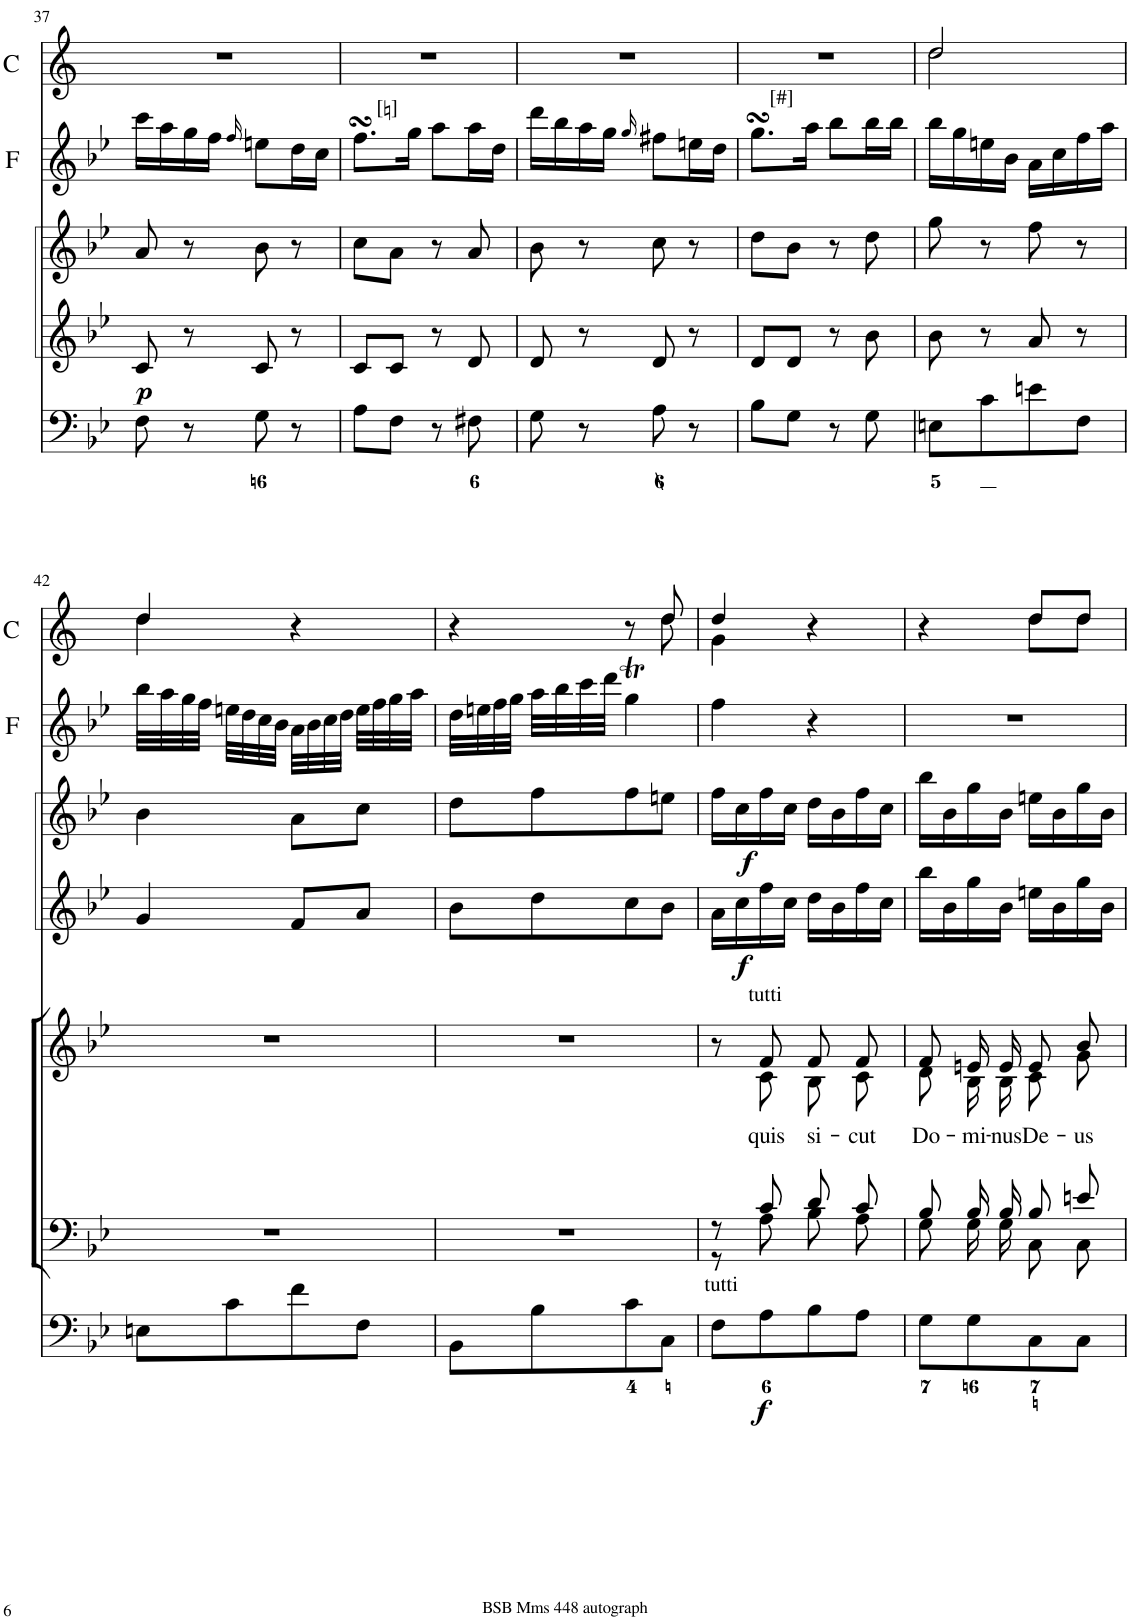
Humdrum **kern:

**kern	**dynam	**kern	**kern	**text	**kern	**dynam	**kern	**dynam	**kern	**kern
*part7	*part7	*part6	*part5	*part5	*part4	*part4	*part3	*part3	*part2	*part1
*staff7	*staff7	*staff6	*staff5	*staff5	*staff4	*staff4	*staff3	*staff3	*staff2	*staff1
*I"Organ	*	*I"Voice	*I"Voice	*	*I"Violin	*	*I"Violin	*	*I"Flauto vel Oboe	*I"Corni Bassi in B[b]
*	*	*	*	*	*I'Vln	*	*I'Vln	*	*I'F	*I'C
!!LO:PB:g=z
*clefF4	*	*clefF4	*clefG2	*	*clefG2	*	*clefG2	*	*clefG2	*clefG2
*	*	*	*	*	*	*	*	*	*	*Trd1c2
*k[b-e-]	*	*k[b-e-]	*k[b-e-]	*	*k[b-e-]	*	*k[b-e-]	*	*k[b-e-]	*k[]
*M2/4	*	*M2/4	*M2/4	*	*M2/4	*	*M2/4	*	*M2/4	*M2/4
=37	=37	=37	=37	=37	=37	=37	=37	=37	=37	=37
!	!	!	!	!	!	!LO:DY:b	!	!	!	!
8F\	.	2r	2r	.	8c/	p	8a/	.	16ccc\LL	2r
.	.	.	.	.	.	.	.	.	16aa\	.
8r	.	.	.	.	8r	.	8r	.	16gg\	.
.	.	.	.	.	.	.	.	.	16ff\JJ	.
.	.	.	.	.	.	.	.	.	16qff/	.
8G\	.	.	.	.	8c/	.	8b-\	.	8een\L	.
8r	.	.	.	.	8r	.	8r	.	16dd\L	.
.	.	.	.	.	.	.	.	.	16cc\JJ	.
=38	=38	=38	=38	=38	=38	=38	=38	=38	=38	=38
!	!	!	!	!	!	!	!	!	!LO:TX:a:t=[♮]	!
8A\L	.	2r	2r	.	8c/L	.	8cc\L	.	8.ffsSSS\L	2r
8F\J	.	.	.	.	8c/J	.	8a\J	.	.	.
.	.	.	.	.	.	.	.	.	16gg\Jk	.
8r	.	.	.	.	8r	.	8r	.	8aa\L	.
8F#X\	.	.	.	.	8d/	.	8a/	.	16aa\L	.
.	.	.	.	.	.	.	.	.	16dd\JJ	.
=39	=39	=39	=39	=39	=39	=39	=39	=39	=39	=39
8G\	.	2r	2r	.	8d/	.	8b-\	.	16ddd\LL	2r
.	.	.	.	.	.	.	.	.	16bb-\	.
8r	.	.	.	.	8r	.	8r	.	16aa\	.
.	.	.	.	.	.	.	.	.	16gg\JJ	.
.	.	.	.	.	.	.	.	.	16qgg/	.
8A\	.	.	.	.	8d/	.	8cc\	.	8ff#X\L	.
8r	.	.	.	.	8r	.	8r	.	16een\L	.
.	.	.	.	.	.	.	.	.	16dd\JJ	.
=40	=40	=40	=40	=40	=40	=40	=40	=40	=40	=40
!	!	!	!	!	!	!	!	!	!LO:TX:a:t=[#]	!
8B-\L	.	2r	2r	.	8d/L	.	8dd\L	.	8.ggsSSS\L	2r
8G\J	.	.	.	.	8d/J	.	8b-\J	.	.	.
.	.	.	.	.	.	.	.	.	16aa\Jk	.
8r	.	.	.	.	8r	.	8r	.	8bb-\L	.
8G\	.	.	.	.	8b-\	.	8dd\	.	16bb-\L	.
.	.	.	.	.	.	.	.	.	16bb-\JJ	.
=41	=41	=41	=41	=41	=41	=41	=41	=41	=41	=41
*	*	*	*	*	*	*	*	*	*	*^
8En\L	.	2r	2r	.	8b-\	.	8gg\	.	16bb-\LL	2dd/	2dd\
.	.	.	.	.	.	.	.	.	16gg\	.	.
8c\	.	.	.	.	8r	.	8r	.	16een\	.	.
.	.	.	.	.	.	.	.	.	16b-\JJ	.	.
8en\	.	.	.	.	8a/	.	8ff\	.	16a\LL	.	.
.	.	.	.	.	.	.	.	.	16cc\	.	.
8F\J	.	.	.	.	8r	.	8r	.	16ff\	.	.
.	.	.	.	.	.	.	.	.	16aa\JJ	.	.
!!LO:LB:g=z	!!
=42	=42	=42	=42	=42	=42	=42	=42	=42	=42	=42	=42
8En\L	.	2r	2r	.	4g/	.	4b-\	.	32bb-\LLL	4dd/	4dd\
.	.	.	.	.	.	.	.	.	32aa\	.	.
.	.	.	.	.	.	.	.	.	32gg\	.	.
.	.	.	.	.	.	.	.	.	32ff\JJJ	.	.
8c\	.	.	.	.	.	.	.	.	32een\LLL	.	.
.	.	.	.	.	.	.	.	.	32dd\	.	.
.	.	.	.	.	.	.	.	.	32cc\	.	.
.	.	.	.	.	.	.	.	.	32b-\JJJ	.	.
8f\	.	.	.	.	8f/L	.	8a\L	.	32a\LLL	4r	4ryy
.	.	.	.	.	.	.	.	.	32b-\	.	.
.	.	.	.	.	.	.	.	.	32cc\	.	.
.	.	.	.	.	.	.	.	.	32dd\JJJ	.	.
8F\J	.	.	.	.	8a/J	.	8cc\J	.	32ee\LLL	.	.
.	.	.	.	.	.	.	.	.	32ff\	.	.
.	.	.	.	.	.	.	.	.	32gg\	.	.
.	.	.	.	.	.	.	.	.	32aa\JJJ	.	.
=43	=43	=43	=43	=43	=43	=43	=43	=43	=43	=43	=43
8BB-\L	.	2r	2r	.	8b-\L	.	8dd\L	.	32dd\LLL	4r	4.ryy
.	.	.	.	.	.	.	.	.	32een\	.	.
.	.	.	.	.	.	.	.	.	32ff\	.	.
.	.	.	.	.	.	.	.	.	32gg\JJJ	.	.
8B-\	.	.	.	.	8dd\	.	8ff\	.	32aa\LLL	.	.
.	.	.	.	.	.	.	.	.	32bb-\	.	.
.	.	.	.	.	.	.	.	.	32ccc\	.	.
.	.	.	.	.	.	.	.	.	32ddd\JJJ	.	.
8c\	.	.	.	.	8cc\	.	8ff\	.	4ggT\	8r	.
8C\J	.	.	.	.	8b-\J	.	8een\J	.	.	8dd/	8dd\
=44	=44	=44	=44	=44	=44	=44	=44	=44	=44	=44	=44
*	*	*^	*^	*	*	*	*	*	*	*	*
!LO:TX:a:t=tutti	!	!	!	!	!	!	!	!	!	!	!	!	!
8F\L	.	8r	8r	8r	8ryy	.	16a\LL	.	16ff\LL	.	4ff\	4dd/	4g\
!	!	!	!	!	!	!	!	!LO:DY:b	!	!LO:DY:b	!	!	!
.	.	.	.	.	.	.	16cc\	f	16cc\	f	.	.	.
!	!	!	!	!LO:TX:a:t=tutti	!	!	!	!	!	!	!	!	!
!	!LO:DY:b	!	!	!	!	!LO:LY:b	!	!	!	!	!	!	!
8A\	f	8c/	8A\	8f/	8c\	quis	16ff\	.	16ff\	.	.	.	.
.	.	.	.	.	.	.	16cc\JJ	.	16cc\JJ	.	.	.	.
!	!	!	!	!	!	!LO:LY:b	!	!	!	!	!	!	!
8B-\	.	8d/L	8B-\L	8f/L	8B-\L	si-	16dd\LL	.	16dd\LL	.	4r	4r	4ryy
.	.	.	.	.	.	.	16b-\	.	16b-\	.	.	.	.
!	!	!	!	!	!	!LO:LY:b	!	!	!	!	!	!	!
8A\J	.	8c/J	8A\J	8f/J	8c\J	-cut	16ff\	.	16ff\	.	.	.	.
.	.	.	.	.	.	.	16cc\JJ	.	16cc\JJ	.	.	.	.
=45	=45	=45	=45	=45	=45	=45	=45	=45	=45	=45	=45	=45	=45
!	!	!	!	!	!	!LO:LY:b	!	!	!	!	!	!	!
8G\L	.	8B-/L	8G\L	8f/L	8d\L	Do-	16bb-\LL	.	16bb-\LL	.	2r	4r	4ryy
.	.	.	.	.	.	.	16b-\	.	16b-\	.	.	.	.
!	!	!	!	!	!	!LO:LY:b	!	!	!	!	!	!	!
8G\	.	16B-/L	16G\L	16en/L	16B-\L	-mi-	16gg\	.	16gg\	.	.	.	.
!	!	!	!	!	!	!LO:LY:b	!	!	!	!	!	!	!
.	.	16B-/JJ	16G\JJ	16e/JJ	16B-\JJ	-nus	16b-\JJ	.	16b-\JJ	.	.	.	.
!	!	!	!	!	!	!LO:LY:b	!	!	!	!	!	!	!
8C\	.	8B-/L	8C\L	8e/L	8c\L	De-	16een\LL	.	16een\LL	.	.	8dd/L	8dd\L
.	.	.	.	.	.	.	16b-\	.	16b-\	.	.	.	.
!	!	!	!	!	!	!LO:LY:b	!	!	!	!	!	!	!
8C\J	.	8en/J	8C\J	8b-/J	8g\J	-us	16gg\	.	16gg\	.	.	8dd/J	8dd\J
.	.	.	.	.	.	.	16b-\JJ	.	16b-\JJ	.	.	.	.
*	*	*v	*v	*	*	*	*	*	*	*	*	*v	*v
*	*	*	*v	*v	*	*	*	*	*	*	*
=	=	=	=	=	=	=	=	=	=	=
*-	*-	*-	*-	*-	*-	*-	*-	*-	*-	*-
